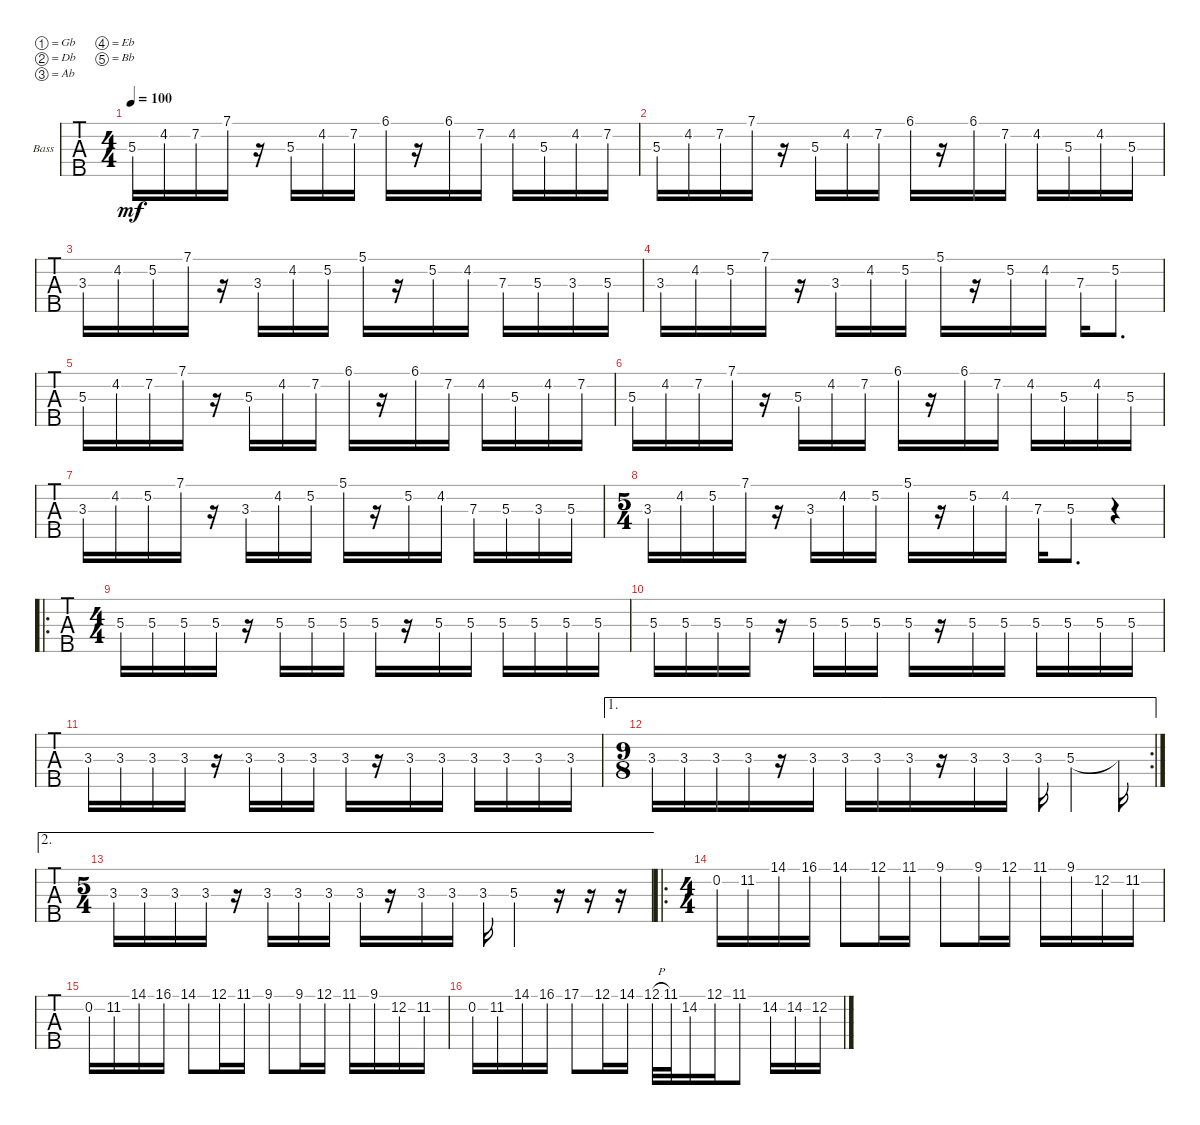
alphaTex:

\defaultSystemsLayout 4
\bracketExtendMode groupsimilarinstruments
\firstSystemTrackNameOrientation horizontal
\otherSystemsTrackNameOrientation horizontal
\track ("Chad" "Bass") {instrument electricbassfinger}
\staff {tabs}
\tuning (Gb2 Db2 Ab1 Eb1 Bb0)
\ts (4 4)
\tempo 100
\clef f4
\ks c
5.3.16{dy mf instrument electricbassfinger} 4.2.16 7.2.16 7.1.16 r.16 5.3.16 4.2.16 7.2.16 6.1.16 r.16 6.1.16 7.2.16 4.2.16 5.3.16 4.2.16 7.2.16 |
5.3.16 4.2.16 7.2.16 7.1.16 r.16 5.3.16 4.2.16 7.2.16 6.1.16 r.16 6.1.16 7.2.16 4.2.16 5.3.16 4.2.16 5.3.16 |
3.3.16 4.2.16 5.2.16 7.1.16 r.16 3.3.16 4.2.16 5.2.16 5.1.16 r.16 5.2.16 4.2.16 7.3.16 5.3.16 3.3.16 5.3.16 |
3.3.16 4.2.16 5.2.16 7.1.16 r.16 3.3.16 4.2.16 5.2.16 5.1.16 r.16 5.2.16 4.2.16 7.3.16 5.2.8{d} |
5.3.16 4.2.16 7.2.16 7.1.16 r.16 5.3.16 4.2.16 7.2.16 6.1.16 r.16 6.1.16 7.2.16 4.2.16 5.3.16 4.2.16 7.2.16 |
5.3.16 4.2.16 7.2.16 7.1.16 r.16 5.3.16 4.2.16 7.2.16 6.1.16 r.16 6.1.16 7.2.16 4.2.16 5.3.16 4.2.16 5.3.16 |
3.3.16 4.2.16 5.2.16 7.1.16 r.16 3.3.16 4.2.16 5.2.16 5.1.16 r.16 5.2.16 4.2.16 7.3.16 5.3.16 3.3.16 5.3.16 |
\ts (5 4)
3.3.16 4.2.16 5.2.16 7.1.16 r.16 3.3.16 4.2.16 5.2.16 5.1.16 r.16 5.2.16 4.2.16 7.3.16 5.3.8{d} r.4 |
\ro
\ts (4 4)
5.3{st}.16 5.3{st}.16 5.3{st}.16 5.3{st}.16 r.16 5.3{st}.16 5.3{st}.16 5.3{st}.16 5.3{st}.16 r.16 5.3{st}.16 5.3{st}.16 5.3{st}.16 5.3{st}.16 5.3{st}.16 5.3{st}.16 |
5.3{st}.16 5.3{st}.16 5.3{st}.16 5.3{st}.16 r.16 5.3{st}.16 5.3{st}.16 5.3{st}.16 5.3{st}.16 r.16 5.3{st}.16 5.3{st}.16 5.3{st}.16 5.3{st}.16 5.3{st}.16 5.3{st}.16 |
3.3{st}.16 3.3{st}.16 3.3{st}.16 3.3{st}.16 r.16 3.3{st}.16 3.3{st}.16 3.3{st}.16 3.3{st}.16 r.16 3.3{st}.16 3.3{st}.16 3.3{st}.16 3.3{st}.16 3.3{st}.16 3.3{st}.16 |
\ae 1
\rc 2
\ts (9 8)
3.3{st}.16 3.3{st}.16 3.3{st}.16 3.3{st}.16 r.16 3.3{st}.16 3.3{st}.16 3.3{st}.16 3.3{st}.16 r.16 3.3{st}.16 3.3{st}.16 3.3{st}.16 5.3.4 5.3{t}.16 |
\ae 2
\ts (5 4)
3.3{st}.16 3.3{st}.16 3.3{st}.16 3.3{st}.16 r.16 3.3{st}.16 3.3{st}.16 3.3{st}.16 3.3{st}.16 r.16 3.3{st}.16 3.3{st}.16 3.3{st}.16 5.3.4 r.16 r.16 r.16 |
\ro
\ts (4 4)
0.2.16 11.2.16 14.1.16 16.1.16 14.1.8 12.1.16 11.1.16 9.1.8 9.1.16 12.1.16 11.1.16 9.1.16 12.2.16 11.2.16 |
0.2.16 11.2.16 14.1.16 16.1.16 14.1.8 12.1.16 11.1.16 9.1.8 9.1.16 12.1.16 11.1.16 9.1.16 12.2.16 11.2.16 |
0.2.16 11.2.16 14.1.16 16.1.16 17.1.8 12.1.16 14.1.16 12.1{h st}.32 11.1{st}.32 14.2.16 12.1.16 11.1.8 14.2.16 14.2.16 12.2.16
